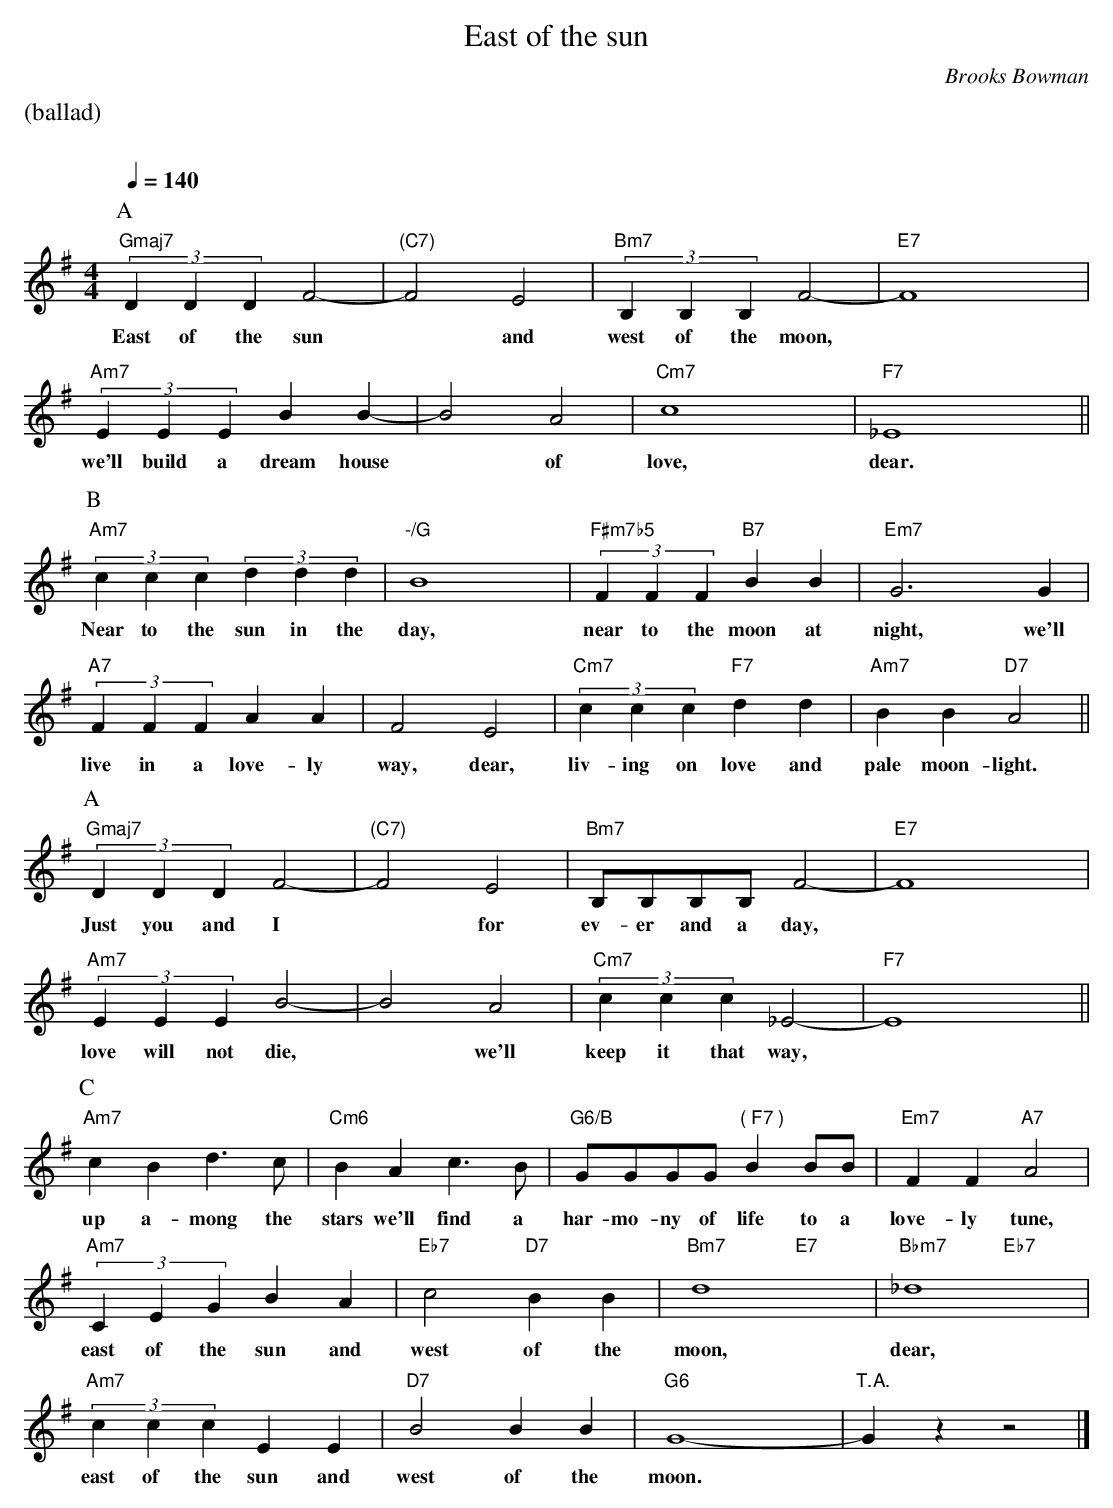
X:1
T:East of the sun
M:4/4
L:1/4
C:Brooks Bowman
Q:1/4=140
%%staves (chords melody)
K:G
%%text (ballad)
%%vskip 20
P:A
V:chords
"Gmaj7"x2 x2 | "(C7)"x2 x2 | "Bm7"x2 x2 | "E7"x2 x2 |
"Am7"x2 x2 | x2 x2 | "Cm7"x2 x2 | "F7"x2 x2 ||
V:melody
(3DDDF2- | F2E2 | (3B,B,B,F2- | F4 |
w:East of the sun * and west of the moon,*
(3EEE BB- | B2A2 | c4 | _E4 ||
w:we'll build a dream house * of love, dear.
P:B
V:chords
"Am7"x2 x2 | "-/G"x2 x2 | "F#m7b5"x2 "B7"x2 | "Em7"x2 x2 |
"A7"x2 x2 | x2 x2 | "Cm7"x2 "F7"x2 | "Am7"x2 "D7"x2 ||
V:melody
(3ccc(3ddd | B4 | (3FFF BB | G3G|
w:Near to the sun in the day, near to the moon at night, we'll
(3FFFAA | F2E2 | (3ccc dd | BBA2 ||
w:live in a love-ly way, dear, liv-ing on love and pale moon-light.
P:A
V:chords
"Gmaj7"x2 x2 | "(C7)"x2 x2 | "Bm7"x2 x2 | "E7"x2 x2 |
"Am7"x2 x2 | x2 x2 | "Cm7"x2 x2 | "F7"x2 x2 ||
V:melody
(3DDDF2- | F2E2 | B,/B,/B,/B,/ F2- | F4 |
w:Just you and I * for ev-er and a day,*
(3EEE B2- | B2A2 | (3ccc _E2- | E4 ||
w:love will not die,* we'll keep it that way,*
P:C
V:chords
"Am7"x2 x2 | "Cm6"x2 x2 | "G6/B"x2 "( F7 )"x2 | "Em7"x2 "A7"x2 |
"Am7"x2 x2 | "Eb7"x2 "D7"x2 | "Bm7"x2 "E7"x2 | "Bbm7"x2 "Eb7"x2 |
"Am7"x2 x2 | "D7"x2 x2 | "G6"x2 x2 | "T.A."x2 x2 |]
V:melody
cBd>c | BAc>B | G/G/G/G/ BB/B/ | FFA2 |
w:up a-mong the stars we'll find a har-mo-ny of life to a love-ly tune,
(3CEG BA | c2BB | d4 | _d4 |
w:east of the sun and west of the moon, dear,
(3ccc EE | B2BB | G4- | Gzz2 |]
w:east of the sun and west of the moon. *
